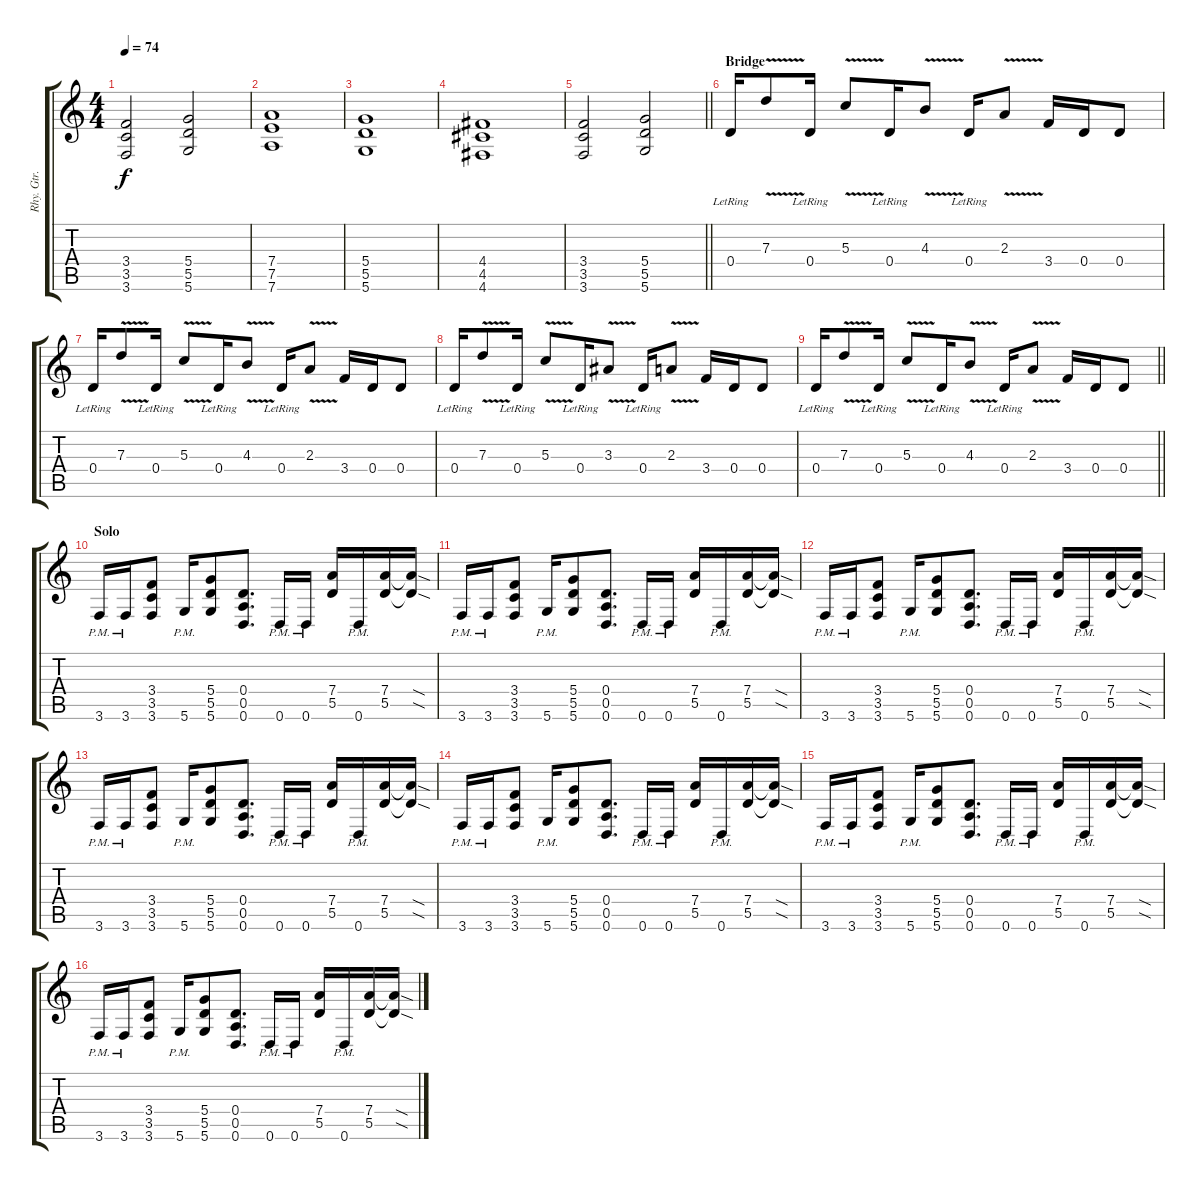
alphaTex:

\track ("Rhy. Gtr. 2" "Rhy. Gtr. ") {instrument distortionguitar}
\staff {score tabs}
\tuning (E4 B3 G3 D3 A2 D2) {hide}
\ts (4 4)
\tempo 74
\clef g2
\ks c
(3.4 3.5 3.6).2{dy f} (5.4 5.5 5.6).2 |
(7.4 7.5 7.6).1 |
(5.4 5.5 5.6).1 |
(4.4 4.5 4.6).1 |
\barLineRight lightlight
(3.4 3.5 3.6).2 (5.4 5.5 5.6).2 |
\section ("" "Bridge")
0.4{lr}.16 7.3{v}.8 0.4{lr}.16 5.3{v}.8 0.4{lr}.16 4.3{v}.8 0.4{lr}.16 2.3{v}.8 3.4.16 0.4.16 0.4.8 |
0.4{lr}.16 7.3{v}.8 0.4{lr}.16 5.3{v}.8 0.4{lr}.16 4.3{v}.8 0.4{lr}.16 2.3{v}.8 3.4.16 0.4.16 0.4.8 |
0.4{lr}.16 7.3{v}.8 0.4{lr}.16 5.3{v}.8 0.4{lr}.16 3.3{v}.8 0.4{lr}.16 2.3{v}.8 3.4.16 0.4.16 0.4.8 |
\barLineRight lightlight
0.4{lr}.16 7.3{v}.8 0.4{lr}.16 5.3{v}.8 0.4{lr}.16 4.3{v}.8 0.4{lr}.16 2.3{v}.8 3.4.16 0.4.16 0.4.8 |
\section ("" "Solo")
3.6{pm}.16 3.6{pm}.16 (3.4 3.5 3.6).8 5.6{pm}.16 (5.4 5.5 5.6).8 (0.4 0.5 0.6).8{d} 0.6{pm}.16 0.6{pm}.16 (7.4 5.5).16 0.6{pm}.16 (7.4 5.5).16 (7.4{sod t} 5.5{sod t}).16 |
3.6{pm}.16 3.6{pm}.16 (3.4 3.5 3.6).8 5.6{pm}.16 (5.4 5.5 5.6).8 (0.4 0.5 0.6).8{d} 0.6{pm}.16 0.6{pm}.16 (7.4 5.5).16 0.6{pm}.16 (7.4 5.5).16 (7.4{sod t} 5.5{sod t}).16 |
3.6{pm}.16 3.6{pm}.16 (3.4 3.5 3.6).8 5.6{pm}.16 (5.4 5.5 5.6).8 (0.4 0.5 0.6).8{d} 0.6{pm}.16 0.6{pm}.16 (7.4 5.5).16 0.6{pm}.16 (7.4 5.5).16 (7.4{sod t} 5.5{sod t}).16 |
3.6{pm}.16 3.6{pm}.16 (3.4 3.5 3.6).8 5.6{pm}.16 (5.4 5.5 5.6).8 (0.4 0.5 0.6).8{d} 0.6{pm}.16 0.6{pm}.16 (7.4 5.5).16 0.6{pm}.16 (7.4 5.5).16 (7.4{sod t} 5.5{sod t}).16 |
3.6{pm}.16 3.6{pm}.16 (3.4 3.5 3.6).8 5.6{pm}.16 (5.4 5.5 5.6).8 (0.4 0.5 0.6).8{d} 0.6{pm}.16 0.6{pm}.16 (7.4 5.5).16 0.6{pm}.16 (7.4 5.5).16 (7.4{sod t} 5.5{sod t}).16 |
3.6{pm}.16 3.6{pm}.16 (3.4 3.5 3.6).8 5.6{pm}.16 (5.4 5.5 5.6).8 (0.4 0.5 0.6).8{d} 0.6{pm}.16 0.6{pm}.16 (7.4 5.5).16 0.6{pm}.16 (7.4 5.5).16 (7.4{sod t} 5.5{sod t}).16 |
3.6{pm}.16 3.6{pm}.16 (3.4 3.5 3.6).8 5.6{pm}.16 (5.4 5.5 5.6).8 (0.4 0.5 0.6).8{d} 0.6{pm}.16 0.6{pm}.16 (7.4 5.5).16 0.6{pm}.16 (7.4 5.5).16 (7.4{sod t} 5.5{sod t}).16
